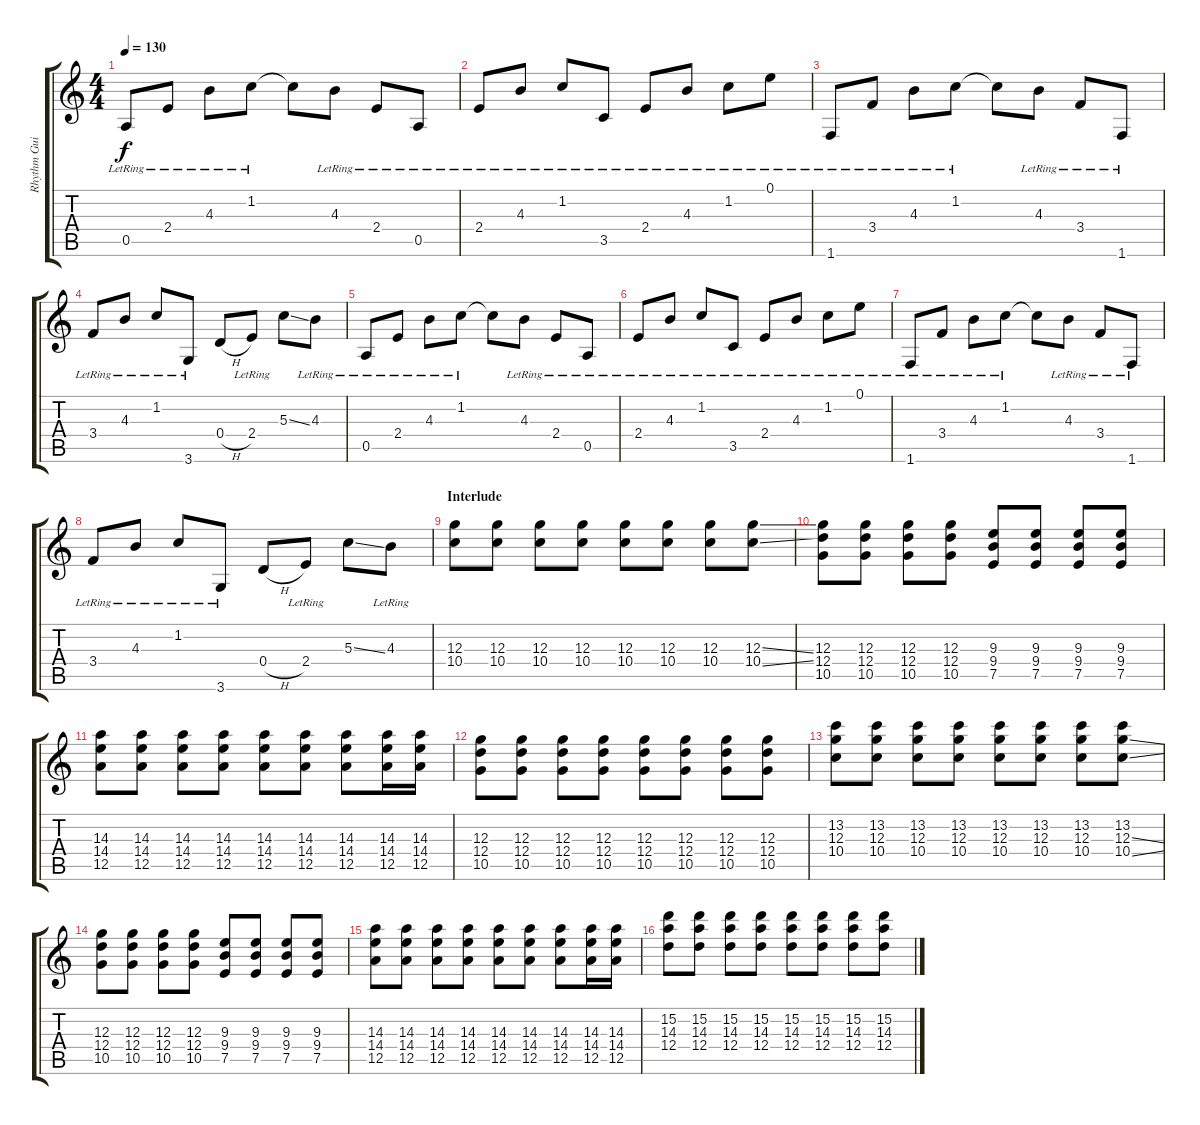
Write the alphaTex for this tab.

\track ("Rhythm Guitar" "Rhythm Gui") {instrument electricguitarclean}
\staff {score tabs}
\tuning (E4 B3 G3 D3 A2 E2) {hide}
\ts (4 4)
\tempo 130
\clef g2
\ks c
0.5{lr}.8{dy f} 2.4{lr}.8 4.3{lr}.8 1.2{lr}.8 1.2{t}.8 4.3{lr}.8 2.4{lr}.8 0.5{lr}.8 |
2.4{lr}.8 4.3{lr}.8 1.2{lr}.8 3.5{lr}.8 2.4{lr}.8 4.3{lr}.8 1.2{lr}.8 0.1{lr}.8 |
1.6{lr}.8 3.4{lr}.8 4.3{lr}.8 1.2{lr}.8 1.2{t}.8 4.3{lr}.8 3.4{lr}.8 1.6{lr}.8 |
3.4{lr}.8 4.3{lr}.8 1.2{lr}.8 3.6{lr}.8 0.4{h}.8 2.4{lr}.8 5.3{ss}.8 4.3{lr}.8 |
0.5{lr}.8 2.4{lr}.8 4.3{lr}.8 1.2{lr}.8 1.2{t}.8 4.3{lr}.8 2.4{lr}.8 0.5{lr}.8 |
2.4{lr}.8 4.3{lr}.8 1.2{lr}.8 3.5{lr}.8 2.4{lr}.8 4.3{lr}.8 1.2{lr}.8 0.1{lr}.8 |
1.6{lr}.8 3.4{lr}.8 4.3{lr}.8 1.2{lr}.8 1.2{t}.8 4.3{lr}.8 3.4{lr}.8 1.6{lr}.8 |
3.4{lr}.8 4.3{lr}.8 1.2{lr}.8 3.6{lr}.8 0.4{h}.8 2.4{lr}.8 5.3{ss}.8 4.3{lr}.8 |
\section ("" "Interlude")
(12.3 10.4).8{instrument overdrivenguitar} (12.3 10.4).8 (12.3 10.4).8 (12.3 10.4).8 (12.3 10.4).8 (12.3 10.4).8 (12.3 10.4).8 (12.3{ss} 10.4{ss}).8 |
(12.3 12.4 10.5).8 (12.3 12.4 10.5).8 (12.3 12.4 10.5).8 (12.3 12.4 10.5).8 (9.3 9.4 7.5).8 (9.3 9.4 7.5).8 (9.3 9.4 7.5).8 (9.3 9.4 7.5).8 |
(14.3 14.4 12.5).8 (14.3 14.4 12.5).8 (14.3 14.4 12.5).8 (14.3 14.4 12.5).8 (14.3 14.4 12.5).8 (14.3 14.4 12.5).8 (14.3 14.4 12.5).8 (14.3 14.4 12.5).16 (14.3 14.4 12.5).16 |
(12.3 12.4 10.5).8 (12.3 12.4 10.5).8 (12.3 12.4 10.5).8 (12.3 12.4 10.5).8 (12.3 12.4 10.5).8 (12.3 12.4 10.5).8 (12.3 12.4 10.5).8 (12.3 12.4 10.5).8 |
(13.2 12.3 10.4).8{instrument overdrivenguitar} (13.2 12.3 10.4).8 (13.2 12.3 10.4).8 (13.2 12.3 10.4).8 (13.2 12.3 10.4).8 (13.2 12.3 10.4).8 (13.2 12.3 10.4).8 (13.2 12.3{ss} 10.4{ss}).8 |
(12.3 12.4 10.5).8 (12.3 12.4 10.5).8 (12.3 12.4 10.5).8 (12.3 12.4 10.5).8 (9.3 9.4 7.5).8 (9.3 9.4 7.5).8 (9.3 9.4 7.5).8 (9.3 9.4 7.5).8 |
(14.3 14.4 12.5).8 (14.3 14.4 12.5).8 (14.3 14.4 12.5).8 (14.3 14.4 12.5).8 (14.3 14.4 12.5).8 (14.3 14.4 12.5).8 (14.3 14.4 12.5).8 (14.3 14.4 12.5).16 (14.3 14.4 12.5).16 |
(15.2 14.3 12.4).8 (15.2 14.3 12.4).8 (15.2 14.3 12.4).8 (15.2 14.3 12.4).8 (15.2 14.3 12.4).8 (15.2 14.3 12.4).8 (15.2 14.3 12.4).8 (15.2 14.3 12.4).8
